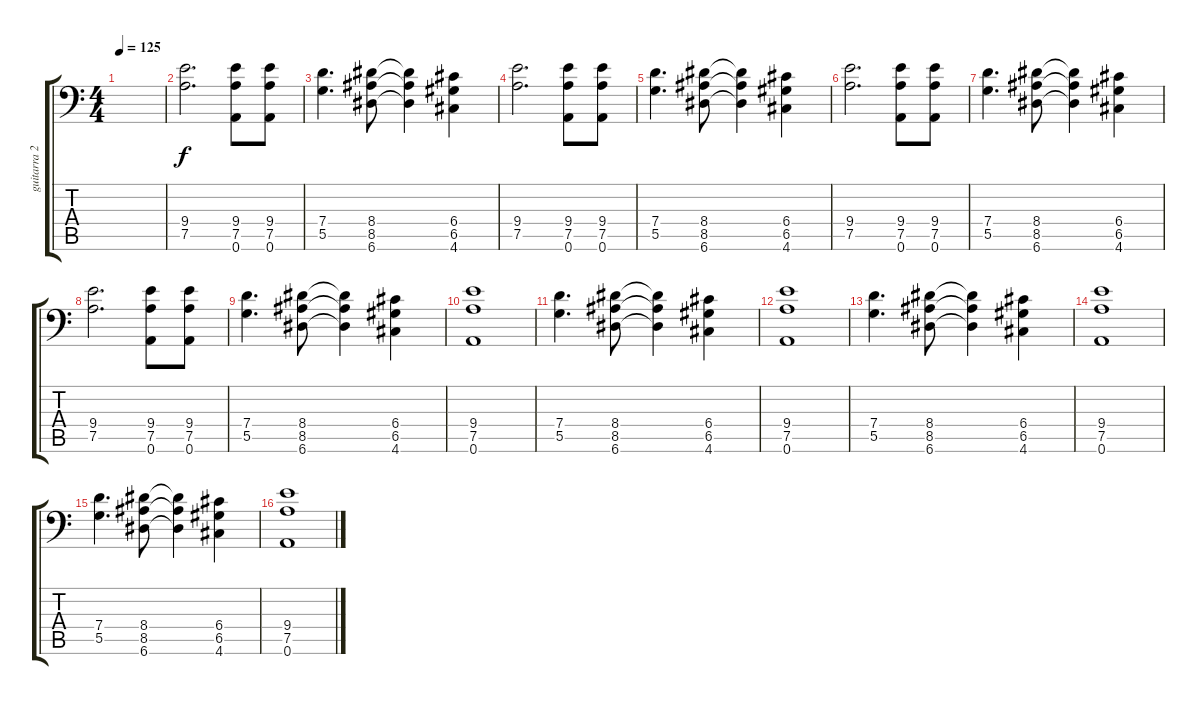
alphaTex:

\track ("guitarra 2" "guitarra 2") {instrument distortionguitar}
\staff {score tabs}
\tuning (D4 A3 F3 G2 D2 A1) {hide}
\ts (4 4)
\tempo 125
\clef f4
\ks c
|
(9.4 7.5).2{d} (9.4 7.5 0.6).8 (9.4 7.5 0.6).8 |
(7.4 5.5).4{d} (8.4 8.5 6.6).8 (8.4{t} 8.5{t} 6.6{t}).4 (6.4 6.5 4.6).4 |
(9.4 7.5).2{d} (9.4 7.5 0.6).8 (9.4 7.5 0.6).8 |
(7.4 5.5).4{d} (8.4 8.5 6.6).8 (8.4{t} 8.5{t} 6.6{t}).4 (6.4 6.5 4.6).4 |
(9.4 7.5).2{d} (9.4 7.5 0.6).8 (9.4 7.5 0.6).8 |
(7.4 5.5).4{d} (8.4 8.5 6.6).8 (8.4{t} 8.5{t} 6.6{t}).4 (6.4 6.5 4.6).4 |
(9.4 7.5).2{d} (9.4 7.5 0.6).8 (9.4 7.5 0.6).8 |
(7.4 5.5).4{d} (8.4 8.5 6.6).8 (8.4{t} 8.5{t} 6.6{t}).4 (6.4 6.5 4.6).4 |
(9.4 7.5 0.6).1 |
(7.4 5.5).4{d} (8.4 8.5 6.6).8 (8.4{t} 8.5{t} 6.6{t}).4 (6.4 6.5 4.6).4 |
(9.4 7.5 0.6).1 |
(7.4 5.5).4{d} (8.4 8.5 6.6).8 (8.4{t} 8.5{t} 6.6{t}).4 (6.4 6.5 4.6).4 |
(9.4 7.5 0.6).1 |
(7.4 5.5).4{d} (8.4 8.5 6.6).8 (8.4{t} 8.5{t} 6.6{t}).4 (6.4 6.5 4.6).4 |
(9.4 7.5 0.6).1
